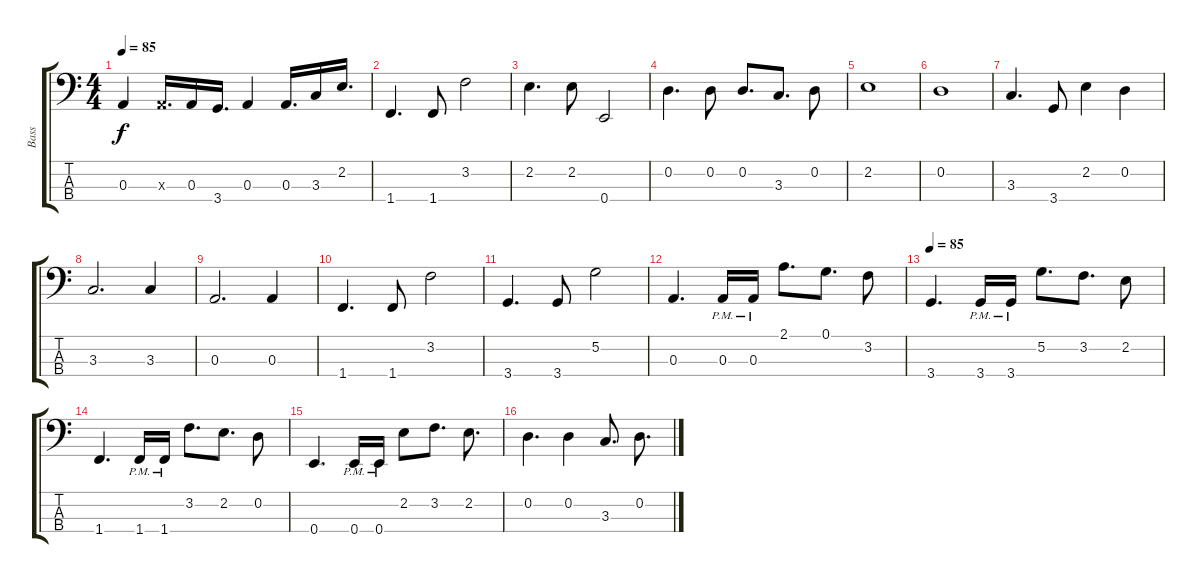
\track ("Bass" "Bass") {instrument electricbassfinger}
\staff {score tabs}
\tuning (G2 D2 A1 E1) {hide}
\ts (4 4)
\tempo 85
\clef f4
\ks c
0.3.4{dy f} 0.3{x}.16{d} 0.3.16 3.4.16{d} 0.3.4 0.3.16{d} 3.3.16 2.2.16{d} |
1.4.4{d} 1.4.8 3.2.2 |
2.2.4{d} 2.2.8 0.4.2 |
0.2.4{d} 0.2.8 0.2.8{d} 3.3.8{d} 0.2.8 |
2.2.1 |
0.2.1 |
3.3.4{d} 3.4.8 2.2.4 0.2.4 |
3.3.2{d} 3.3.4 |
0.3.2{d} 0.3.4 |
1.4.4{d} 1.4.8 3.2.2 |
3.4.4{d} 3.4.8 5.2.2 |
0.3.4{d} 0.3{pm}.16 0.3{pm}.16 2.1.8{d} 0.1.8{d} 3.2.8 |
\tempo 85
3.4.4{d} 3.4{pm}.16 3.4{pm}.16 5.2.8{d} 3.2.8{d} 2.2.8 |
1.4.4{d} 1.4{pm}.16 1.4{pm}.16 3.2.8{d} 2.2.8{d} 0.2.8 |
0.4.4{d} 0.4{pm}.16 0.4{pm}.16 2.2.8 3.2.8{d} 2.2.8{d} |
0.2.4{d} 0.2.4 3.3.8{d} 0.2.8{d}
